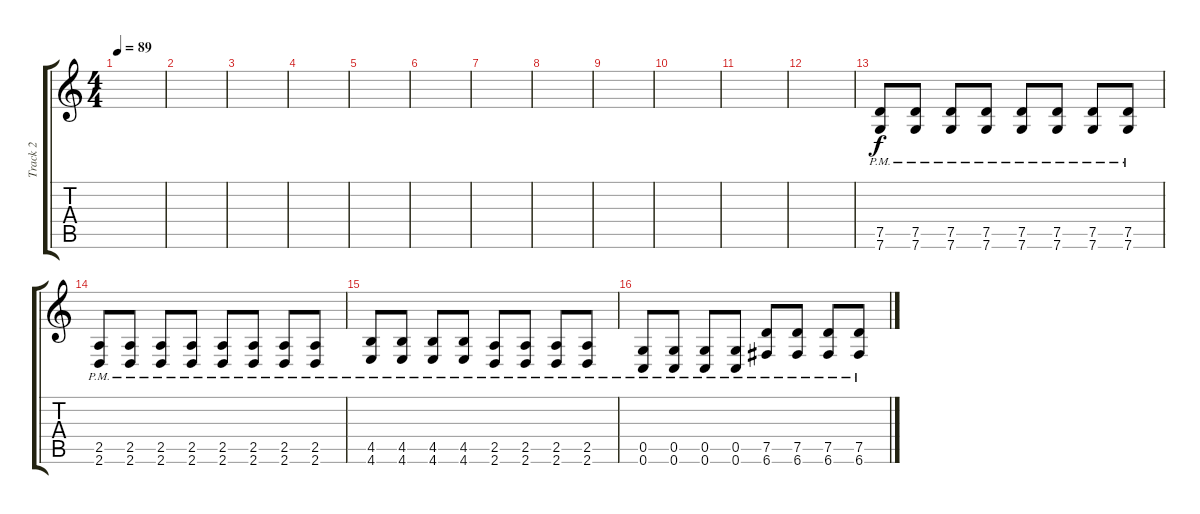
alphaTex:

\track ("Track 2" "Track 2") {instrument acousticguitarsteel}
\staff {score tabs}
\tuning (D4 A3 F3 C3 G2 C2) {hide}
\ts (4 4)
\tempo 89
\clef g2
\ks c
|
|
|
|
|
|
|
|
|
|
|
|
(7.5 7.6{pm}).8 (7.5 7.6{pm}).8 (7.5 7.6{pm}).8 (7.5 7.6{pm}).8 (7.5 7.6{pm}).8 (7.5 7.6{pm}).8 (7.5 7.6{pm}).8 (7.5 7.6{pm}).8 |
(2.5{pm} 2.6).8 (2.5{pm} 2.6).8 (2.5{pm} 2.6).8 (2.5{pm} 2.6).8 (2.5{pm} 2.6).8 (2.5{pm} 2.6).8 (2.5{pm} 2.6).8 (2.5{pm} 2.6).8 |
(4.5{pm} 4.6{pm}).8 (4.5{pm} 4.6{pm}).8 (4.5{pm} 4.6{pm}).8 (4.5{pm} 4.6{pm}).8 (2.5{pm} 2.6{pm}).8 (2.5{pm} 2.6{pm}).8 (2.5{pm} 2.6{pm}).8 (2.5{pm} 2.6{pm}).8 |
(0.5{pm} 0.6{pm}).8 (0.5{pm} 0.6{pm}).8 (0.5{pm} 0.6{pm}).8 (0.5{pm} 0.6{pm}).8 (7.5{pm} 6.6{pm}).8 (7.5{pm} 6.6{pm}).8 (7.5{pm} 6.6{pm}).8 (7.5{pm} 6.6{pm}).8
